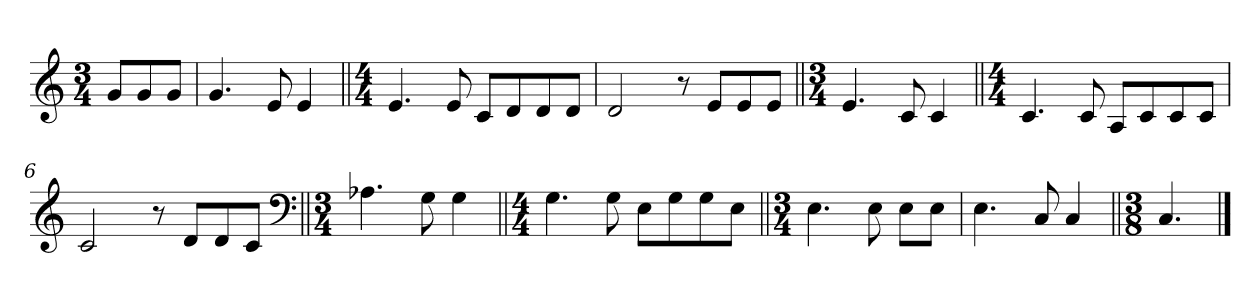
**kern
*part1
*staff1
*clefG2
*k[]
*M3/4
=
8g/L
8g/
8g/J
=1
4.g/
8e/
4e/
=2||
*M4/4
4.e/
8e/
8c/L
8d/
8d/
8d/J
=3
2d/
8r
8e/L
8e/
8e/J
=4||
*M3/4
4.e/
8c/
4c/
=5||
*M4/4
4.c/
8c/
8A/L
8c/
8c/
8c/J
=6
2c/
8r
8d/L
8d/
8c/J
*clefF4
=7||
*M3/4
4.A-X\
8G\
4G\
=8||
*M4/4
4.G\
8G\
8E\L
8G\
8G\
8E\J
=9||
*M3/4
4.E\
8E\
8E\L
8E\J
=10
4.E\
8C/
4C/
=11||
*M3/8
4.C/
==
*-
